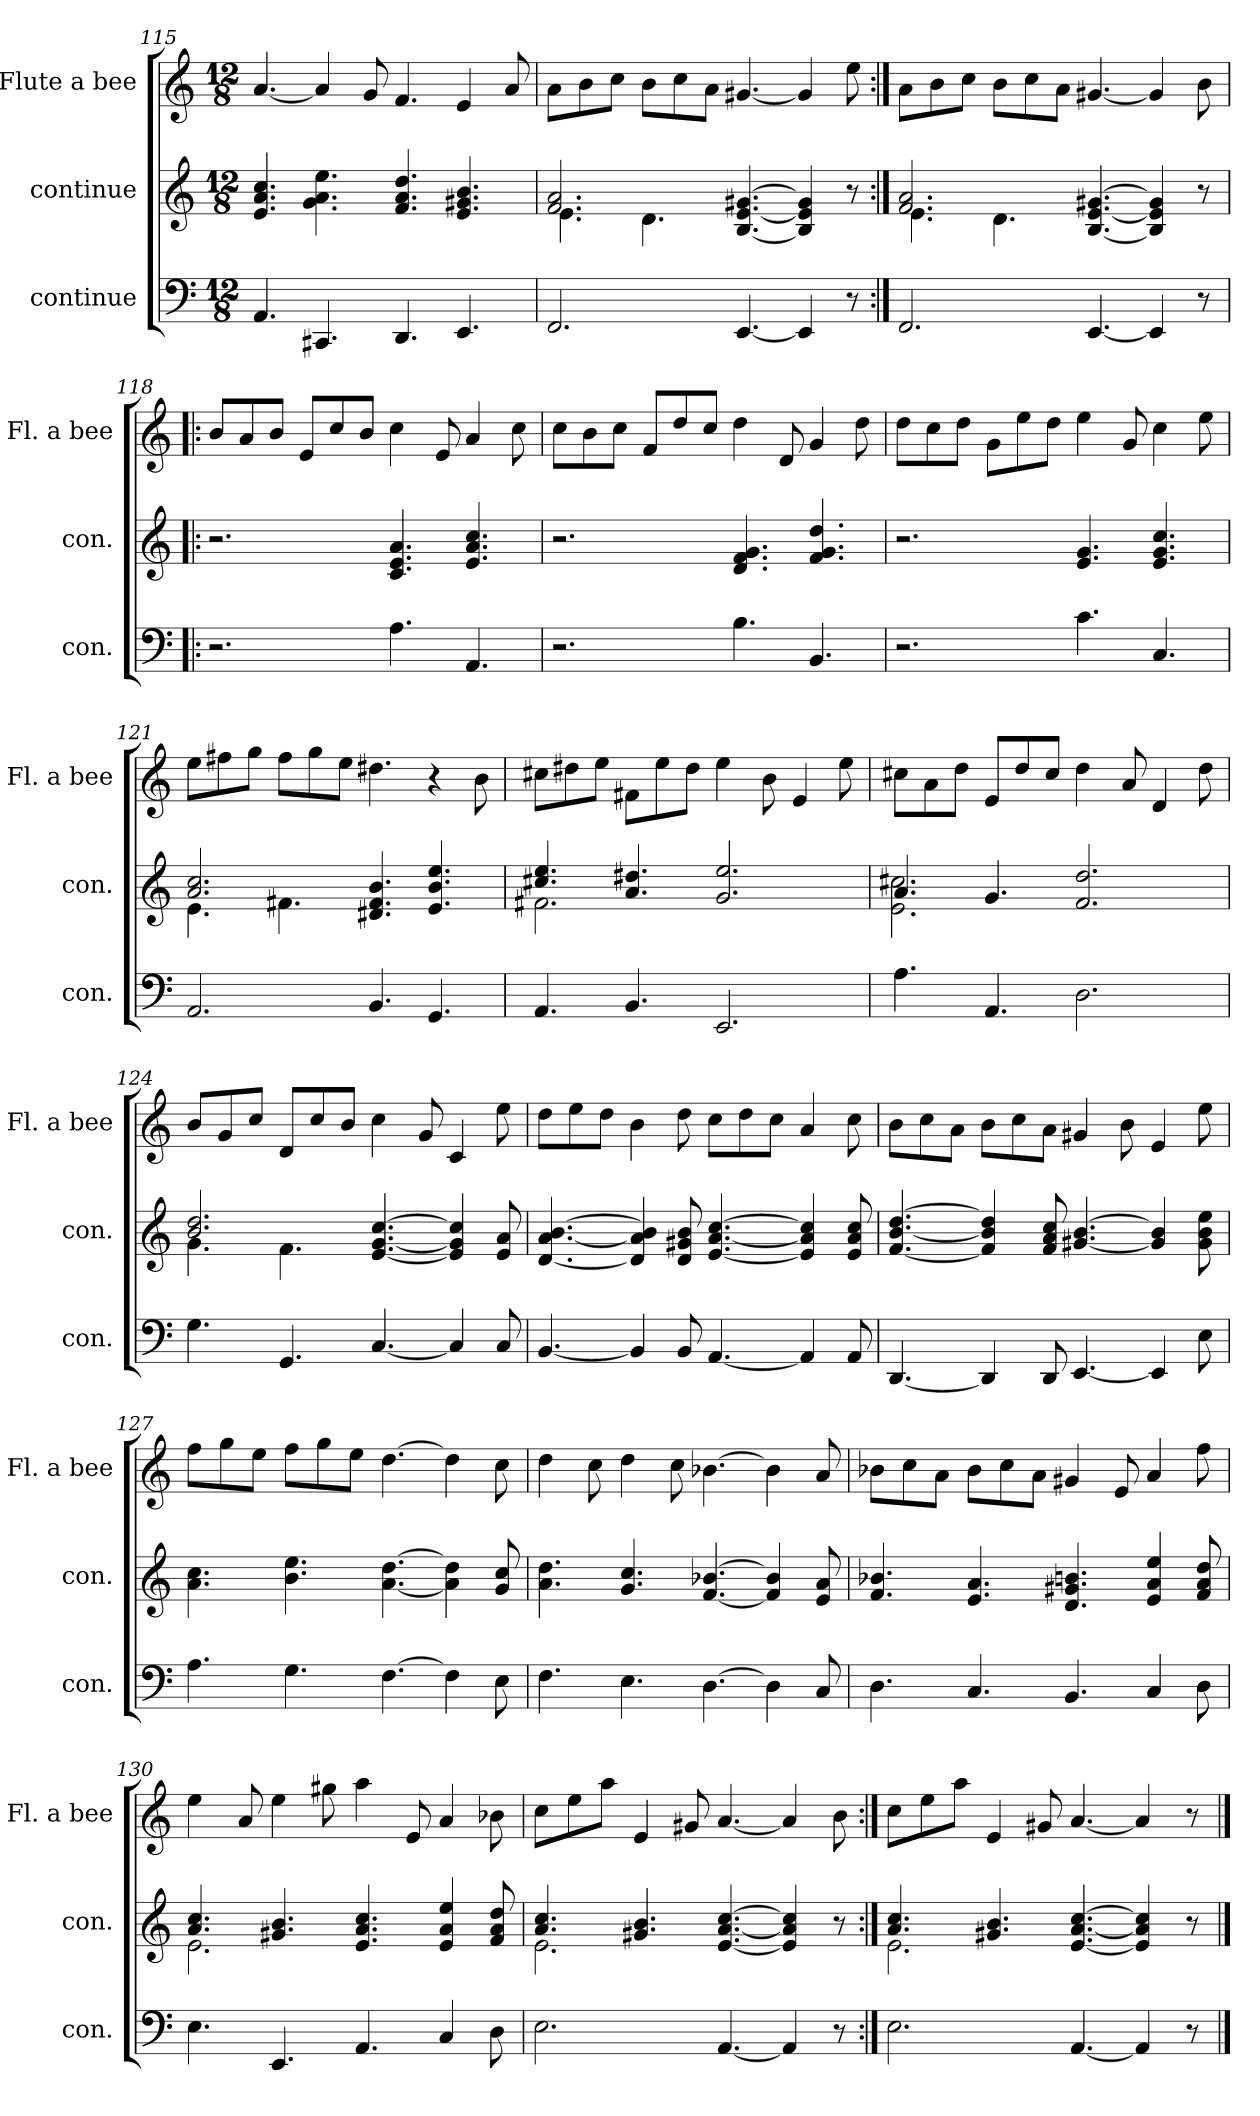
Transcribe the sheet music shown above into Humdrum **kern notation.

**kern	**kern	**kern
*part3	*part2	*part1
*staff3	*staff2	*staff1
*I"continue	*I"continue	*I"Flute a bee
*I'con.	*I'con.	*I'Fl. a bee
*clefF4	*clefG2	*clefG2
*k[]	*k[]	*k[]
*M12/8	*M12/8	*M12/8
=115	=115	=115
4.AA/	4.e/ 4.a/ 4.cc/	[4.a/
4.CC#X/	4.g\ 4.a\ 4.ee\	4a/]
.	.	8g/
4.DD/	4.f/ 4.a/ 4.dd/	4.f/
4.EE/	4.e/ 4.g#X/ 4.b/	4e/
.	.	8a/
=116	=116	=116
*	*^	*
2.FF/	2.f/ 2.a/	4.e\	8a\L
.	.	.	8b\
.	.	.	8cc\J
.	.	4.d\	8b\L
.	.	.	8cc\
.	.	.	8a\J
[4.EE/	[4.B/ [4.e/ [4.g#X/	2.ryy	[4.g#X/
4EE/]	4B/] 4e/] 4g#/]	.	4g#/]
8r	8r	.	8ee\
!!LO:LB:g=z
=117:|!	=117:|!	=117:|!	=117:|!
2.FF/	2.f/ 2.a/	4.e\	8a\L
.	.	.	8b\
.	.	.	8cc\J
.	.	4.d\	8b\L
.	.	.	8cc\
.	.	.	8a\J
[4.EE/	[4.B/ [4.e/ [4.g#X/	2.ryy	[4.g#X/
4EE/]	4B/] 4e/] 4g#/]	.	4g#/]
8r	8r	.	8b\
*	*v	*v	*
=118!|:	=118!|:	=118!|:
2.r	2.r	8b/L
.	.	8a/
.	.	8b/J
.	.	8e/L
.	.	8cc/
.	.	8b/J
4.A\	4.c/ 4.e/ 4.a/	4cc\
.	.	8e/
4.AA/	4.e/ 4.a/ 4.cc/	4a/
.	.	8cc\
=119	=119	=119
2.r	2.r	8cc\L
.	.	8b\
.	.	8cc\J
.	.	8f/L
.	.	8dd/
.	.	8cc/J
4.B\	4.d/ 4.f/ 4.g/	4dd\
.	.	8d/
4.BB/	4.f/ 4.g/ 4.dd/	4g/
.	.	8dd\
!!LO:PB:g=z
=120	=120	=120
2.r	2.r	8dd\L
.	.	8cc\
.	.	8dd\J
.	.	8g\L
.	.	8ee\
.	.	8dd\J
4.c\	4.e/ 4.g/	4ee\
.	.	8g/
4.C/	4.e/ 4.g/ 4.cc/	4cc\
.	.	8ee\
=121	=121	=121
*	*^	*
2.AA/	2.a/ 2.cc/	4.e\	8ee\L
.	.	.	8ff#X\
.	.	.	8gg\J
.	.	4.f#X\	8ff#\L
.	.	.	8gg\
.	.	.	8ee\J
4.BB/	4.d#X/ 4.f#/ 4.b/	2.ryy	4.dd#X\
4.GG/	4.e/ 4.b/ 4.ee/	.	4r
.	.	.	8b\
=122	=122	=122	=122
4.AA/	4.cc#X/ 4.ee/	2.f#X\	8cc#X\L
.	.	.	8dd#X\
.	.	.	8ee\J
4.BB/	4.a/ 4.dd#X/	.	8f#X\L
.	.	.	8ee\
.	.	.	8dd#\J
2.EE/	2.g/ 2.ee/	2.ryy	4ee\
.	.	.	8b\
.	.	.	4e/
.	.	.	8ee\
!!LO:LB:g=z
=123	=123	=123	=123
4.A\	4.a/	2.e\ 2.cc#X\	8cc#X\L
.	.	.	8a\
.	.	.	8dd\J
4.AA/	4.g/	.	8e/L
.	.	.	8dd/
.	.	.	8cc#/J
2.D\	2.f/ 2.dd/	2.ryy	4dd\
.	.	.	8a/
.	.	.	4d/
.	.	.	8dd\
=124	=124	=124	=124
4.G\	2.b/ 2.dd/	4.g\	8b/L
.	.	.	8g/
.	.	.	8cc/J
4.GG/	.	4.f\	8d/L
.	.	.	8cc/
.	.	.	8b/J
[4.C/	[4.e/ [4.g/ [4.cc/	2.ryy	4cc\
.	.	.	8g/
4C/]	4e/] 4g/] 4cc/]	.	4c/
8C/	8e/ 8a/	.	8ee\
*	*v	*v	*
=125	=125	=125
[4.BB/	[4.d/ [4.a/ [4.b/	8dd\L
.	.	8ee\
.	.	8dd\J
4BB/]	4d/] 4a/] 4b/]	4b\
8BB/	8d/ 8g#X/ 8b/	8dd\
[4.AA/	[4.e/ [4.a/ [4.cc/	8cc\L
.	.	8dd\
.	.	8cc\J
4AA/]	4e/] 4a/] 4cc/]	4a/
8AA/	8e/ 8a/ 8cc/	8cc\
!!LO:LB:g=z
=126	=126	=126
[4.DD/	[4.f/ [4.b/ [4.dd/	8b\L
.	.	8cc\
.	.	8a\J
4DD/]	4f/] 4b/] 4dd/]	8b\L
.	.	8cc\
8DD/	8f/ 8a/ 8cc/	8a\J
[4.EE/	[4.g#X/ [4.b/	4g#X/
.	.	8b\
4EE/]	4g#/] 4b/]	4e/
8E\	8g#\ 8b\ 8ee\	8ee\
=127	=127	=127
4.A\	4.a\ 4.cc\	8ff\L
.	.	8gg\
.	.	8ee\J
4.G\	4.b\ 4.ee\	8ff\L
.	.	8gg\
.	.	8ee\J
[4.F\	[4.a\ [4.dd\	[4.dd\
4F\]	4a\] 4dd\]	4dd\]
8E\	8g/ 8cc/	8cc\
=128	=128	=128
4.F\	4.a\ 4.dd\	4dd\
.	.	8cc\
4.E\	4.g/ 4.cc/	4dd\
.	.	8cc\
[4.D\	[4.f/ [4.b-X/	[4.b-X\
4D\]	4f/] 4b-/]	4b-\]
8C/	8e/ 8a/	8a/
!!LO:LB:g=z
=129	=129	=129
4.D\	4.f/ 4.b-X/	8b-X\L
.	.	8cc\
.	.	8a\J
4.C/	4.e/ 4.a/	8b-\L
.	.	8cc\
.	.	8a\J
4.BB/	4.d/ 4.g#X/ 4.bn/	4g#X/
.	.	8e/
4C/	4e/ 4a/ 4ee/	4a/
8D\	8f/ 8a/ 8dd/	8ff\
=130	=130	=130
*	*^	*
4.E\	4.a/ 4.cc/	2.e\	4ee\
.	.	.	8a/
4.EE/	4.g#X/ 4.b/	.	4ee\
.	.	.	8gg#X\
4.AA/	4.e/ 4.a/ 4.cc/	2.ryy	4aa\
.	.	.	8e/
4C/	4e/ 4a/ 4ee/	.	4a/
8D\	8f/ 8a/ 8dd/	.	8b-X\
=131	=131	=131	=131
2.E\	4.a/ 4.cc/	2.e\	8cc\L
.	.	.	8ee\
.	.	.	8aa\J
.	4.g#X/ 4.b/	.	4e/
.	.	.	8g#X/
[4.AA/	[4.e/ [4.a/ [4.cc/	2.ryy	[4.a/
4AA/]	4e/] 4a/] 4cc/]	.	4a/]
8r	8r	.	8b\
!!LO:PB:g=z
=132:|!	=132:|!	=132:|!	=132:|!
2.E\	4.a/ 4.cc/	2.e\	8cc\L
.	.	.	8ee\
.	.	.	8aa\J
.	4.g#X/ 4.b/	.	4e/
.	.	.	8g#X/
[4.AA/	[4.e/ [4.a/ [4.cc/	2.ryy	[4.a/
4AA/]	4e/] 4a/] 4cc/]	.	4a/]
8r	8r	.	8r
*	*v	*v	*
==	==	==
*-	*-	*-
